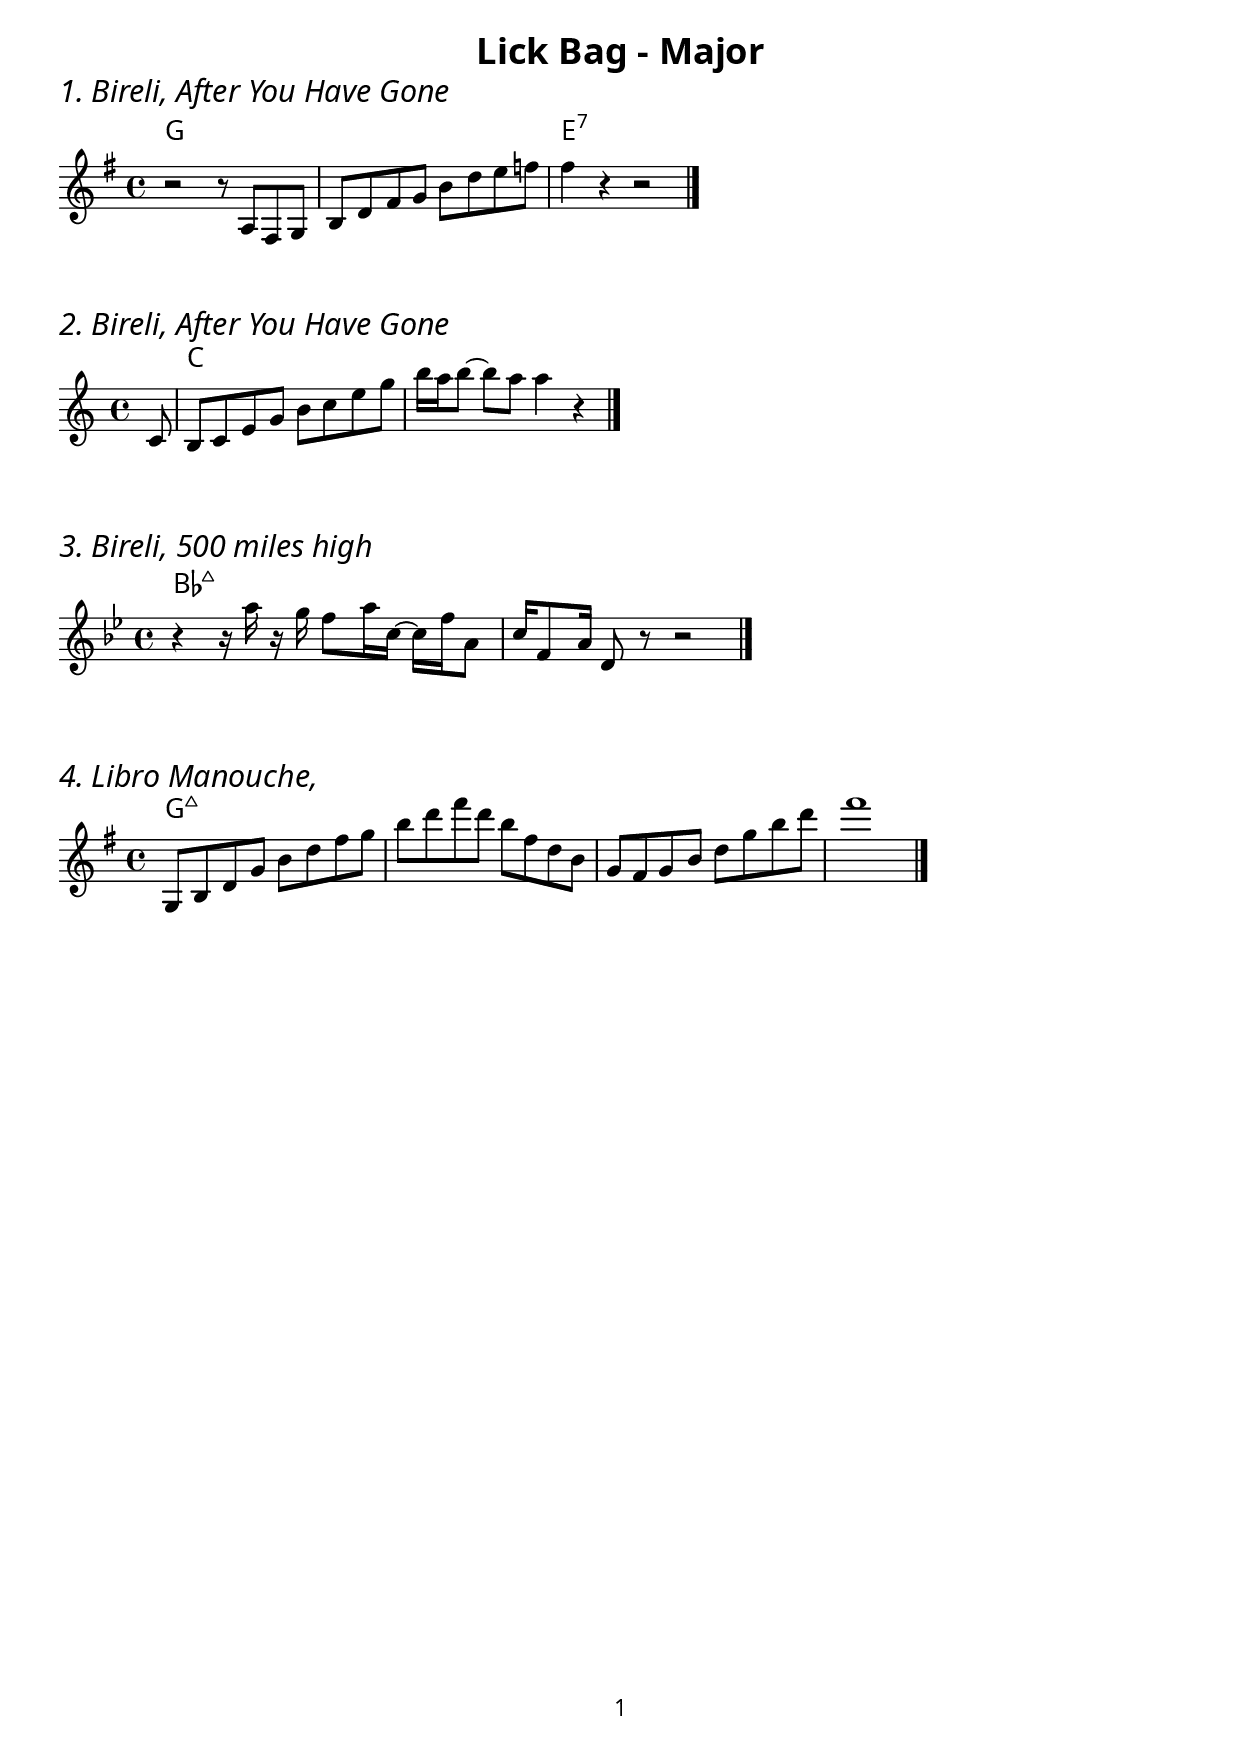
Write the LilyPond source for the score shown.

% {{{ PARAMETRI
  \version "2.18.2"
  myTitle = "Lick Bag - Major"
  myTempo =  #(ly:make-moment 190 4)
  \include "LickBagHeader.ly"
% }}}

% {{{ LICK A
  lickA = \LickScore
    \time 4/4
    \key g \major
    {
      r2 r8 a8 fis g | b d fis g b d e f | fis4 r4 r2 |
    }
    \chordmode{
      g1 | g1 | e1:7 | 
    }
    #"Bireli"
    #"After You Have Gone"
% }}}

% {{{ LICK B
  lickB = \LickScore
    \time 4/4
    \key c \major
    {
      \partial 8 c8 |
      b8 c e g b c e g | b16 a b8~ b a a4 r4 | 
    }
    \chordmode{
      \partial 8 s8 |
      c1 | c1 | 
    }
    #"Bireli"
    #"After You Have Gone"
% }}} 

% {{{ LICK C
  lickC = \LickScore
    \time 4/4
    \key bes \major
    {
      r4 r16 a''16 r16 g f8 a16 c,16~ c16 f a,8 | c16 f,8 a16 d,8 r8 r2|
    }
    \chordmode{
      bes1:maj7 | bes1:maj7 | 
    }
    #"Bireli"
    #"500 miles high"
% }}}

% {{{ LICK D
  lickD = \LickScore
    \time 4/4
    \key g \major
    {
      g8 b d g b d fis g | b d fis d b fis d b | 
      g fis g b d g b d | fis1 |
    }
    \chordmode{
      g1:maj7 | g1:maj7 | g1:maj7 | g1:maj7 |
    }
    #"Libro Manouche"
    #""
% }}}

% {{{ BOOKS
  \book{
    \bookOutputSuffix "C"    
    \lickA
    \lickB
    \lickC
    \lickD
  }
% }}}
